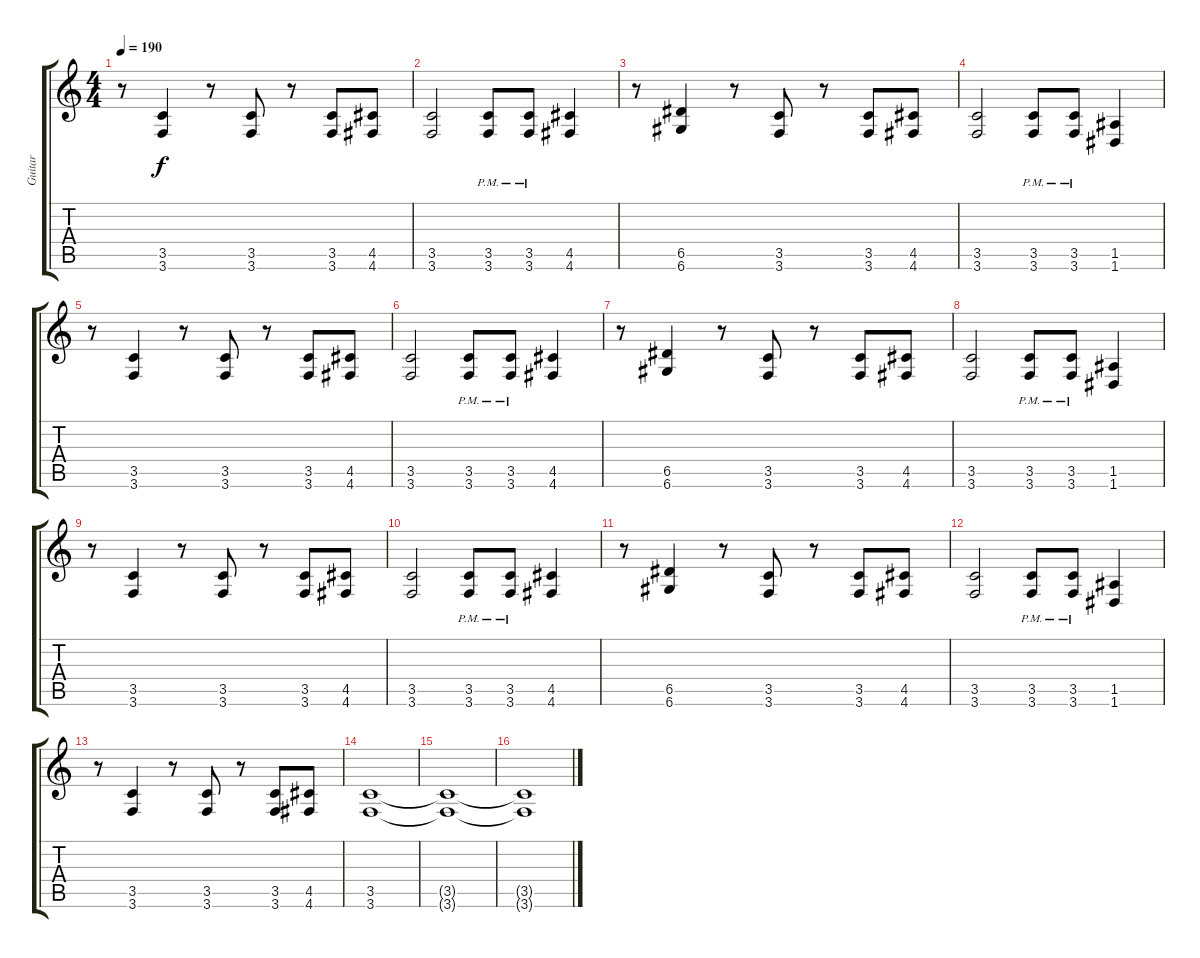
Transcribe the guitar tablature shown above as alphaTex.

\track ("Guitar" "Guitar") {instrument distortionguitar}
\staff {score tabs}
\tuning (E4 B3 G3 D3 A2 D2) {hide}
\ts (4 4)
\tempo 190
\clef g2
\ks c
r.8{dy f} (3.5 3.6).4 r.8 (3.5 3.6).8 r.8 (3.5 3.6).8 (4.5 4.6).8 |
(3.5 3.6).2 (3.5{pm} 3.6{pm}).8 (3.5{pm} 3.6{pm}).8 (4.5 4.6).4 |
r.8 (6.5 6.6).4 r.8 (3.5 3.6).8 r.8 (3.5 3.6).8 (4.5 4.6).8 |
(3.5 3.6).2 (3.5{pm} 3.6{pm}).8 (3.5{pm} 3.6{pm}).8 (1.5 1.6).4 |
r.8 (3.5 3.6).4 r.8 (3.5 3.6).8 r.8 (3.5 3.6).8 (4.5 4.6).8 |
(3.5 3.6).2 (3.5{pm} 3.6{pm}).8 (3.5{pm} 3.6{pm}).8 (4.5 4.6).4 |
r.8 (6.5 6.6).4 r.8 (3.5 3.6).8 r.8 (3.5 3.6).8 (4.5 4.6).8 |
(3.5 3.6).2 (3.5{pm} 3.6{pm}).8 (3.5{pm} 3.6{pm}).8 (1.5 1.6).4 |
r.8 (3.5 3.6).4 r.8 (3.5 3.6).8 r.8 (3.5 3.6).8 (4.5 4.6).8 |
(3.5 3.6).2 (3.5{pm} 3.6{pm}).8 (3.5{pm} 3.6{pm}).8 (4.5 4.6).4 |
r.8 (6.5 6.6).4 r.8 (3.5 3.6).8 r.8 (3.5 3.6).8 (4.5 4.6).8 |
(3.5 3.6).2 (3.5{pm} 3.6{pm}).8 (3.5{pm} 3.6{pm}).8 (1.5 1.6).4 |
r.8 (3.5 3.6).4 r.8 (3.5 3.6).8 r.8 (3.5 3.6).8 (4.5 4.6).8 |
(3.5 3.6).1 |
(3.5{t} 3.6{t}).1 |
(3.5{t} 3.6{t}).1
